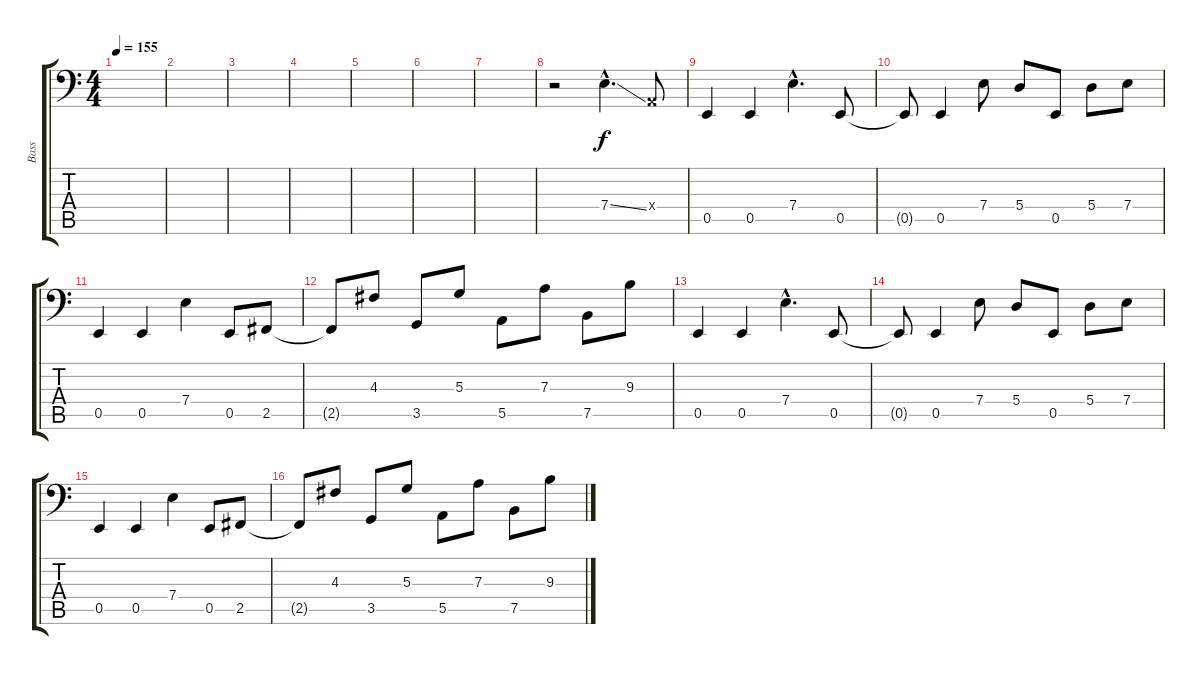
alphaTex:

\track ("Bass" "Bass") {instrument electricbassfinger}
\staff {score tabs}
\tuning (C3 G2 D2 A1 E1 B0) {hide}
\ts (4 4)
\tempo 155
\clef f4
\ks c
|
|
|
|
|
|
|
r.2 7.4{ss hac}.4{d} 0.4{x}.8 |
0.5.4 0.5.4 7.4{hac}.4{d} 0.5.8 |
0.5{t}.8 0.5.4 7.4.8 5.4.8 0.5.8 5.4.8 7.4.8 |
0.5.4 0.5.4 7.4.4 0.5.8 2.5.8 |
2.5{t}.8 4.3.8 3.5.8 5.3.8 5.5.8 7.3.8 7.5.8 9.3.8 |
0.5.4 0.5.4 7.4{hac}.4{d} 0.5.8 |
0.5{t}.8 0.5.4 7.4.8 5.4.8 0.5.8 5.4.8 7.4.8 |
0.5.4 0.5.4 7.4.4 0.5.8 2.5.8 |
2.5{t}.8 4.3.8 3.5.8 5.3.8 5.5.8 7.3.8 7.5.8 9.3.8
